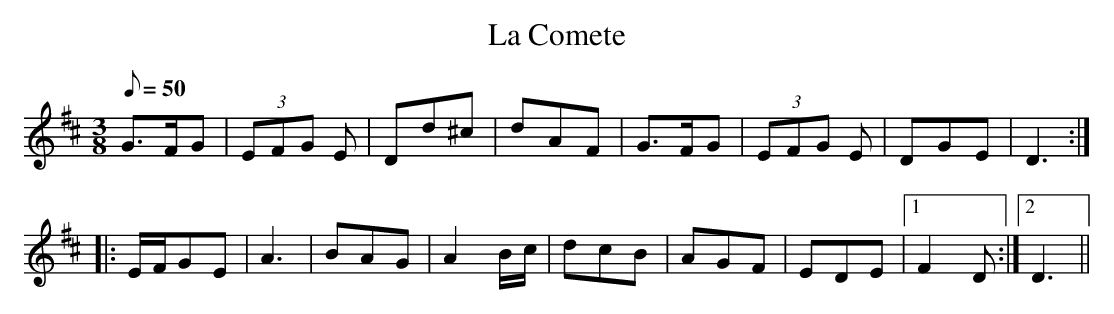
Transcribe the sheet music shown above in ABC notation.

X:1
T:La Comete
M:3/8
L:1/8
Q:50
K:D
G>FG|(3EFG E|Dd^c|dAF|G>FG|(3EFG E|DGE|D3::
E/F/GE|A3|BAG|A2B/c/|dcB|AGF|EDE|1F2D:|2D3||
